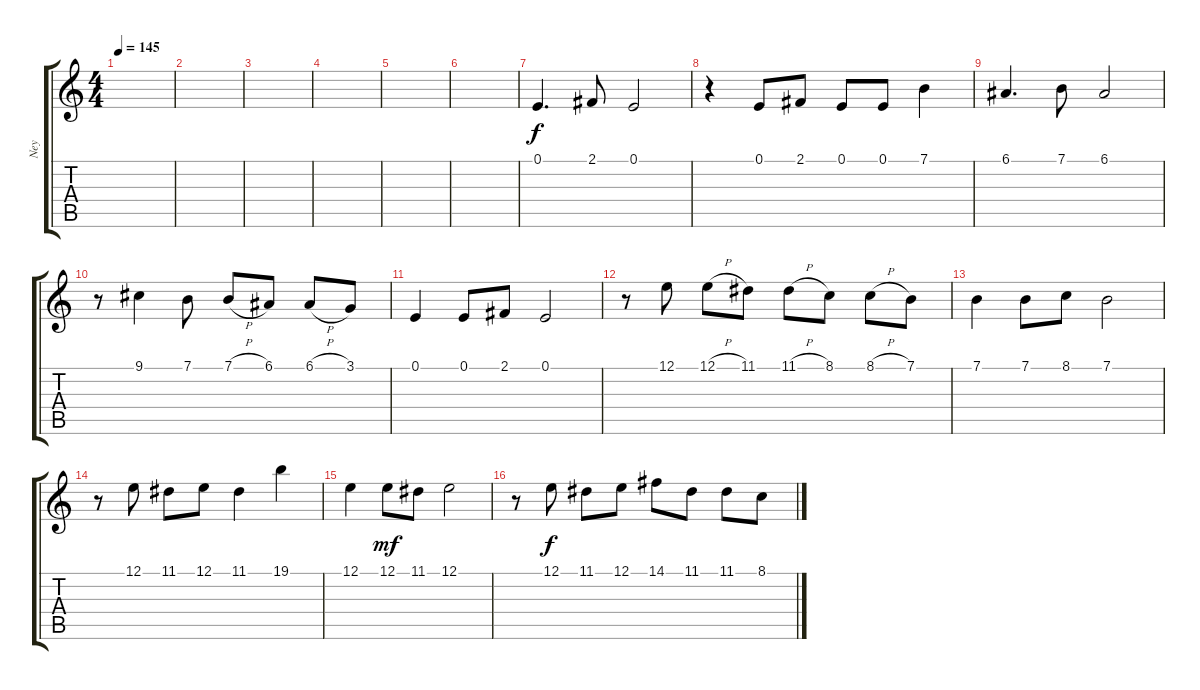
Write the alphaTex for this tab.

\track ("Ney" "Ney") {instrument flute}
\staff {score tabs}
\tuning (E4 B3 G3 D3 A2 E2) {hide}
\ts (4 4)
\tempo 145
\clef g2
\ks c
|
|
|
|
|
|
0.1.4{d} 2.1.8 0.1.2 |
r.4 0.1.8 2.1.8 0.1.8 0.1.8 7.1.4 |
6.1.4{d} 7.1.8 6.1.2 |
r.8 9.1.4 7.1.8 7.1{h}.8 6.1.8 6.1{h}.8 3.1.8 |
0.1.4 0.1.8 2.1.8 0.1.2 |
r.8 12.1.8 12.1{h}.8 11.1.8 11.1{h}.8 8.1.8 8.1{h}.8 7.1.8 |
7.1.4 7.1.8 8.1.8 7.1.2 |
r.8 12.1.8 11.1.8 12.1.8 11.1.4 19.1.4 |
12.1.4 12.1.8{dy mf} 11.1.8 12.1.2 |
r.8 12.1.8{dy f} 11.1.8 12.1.8 14.1.8 11.1.8 11.1.8 8.1.8
